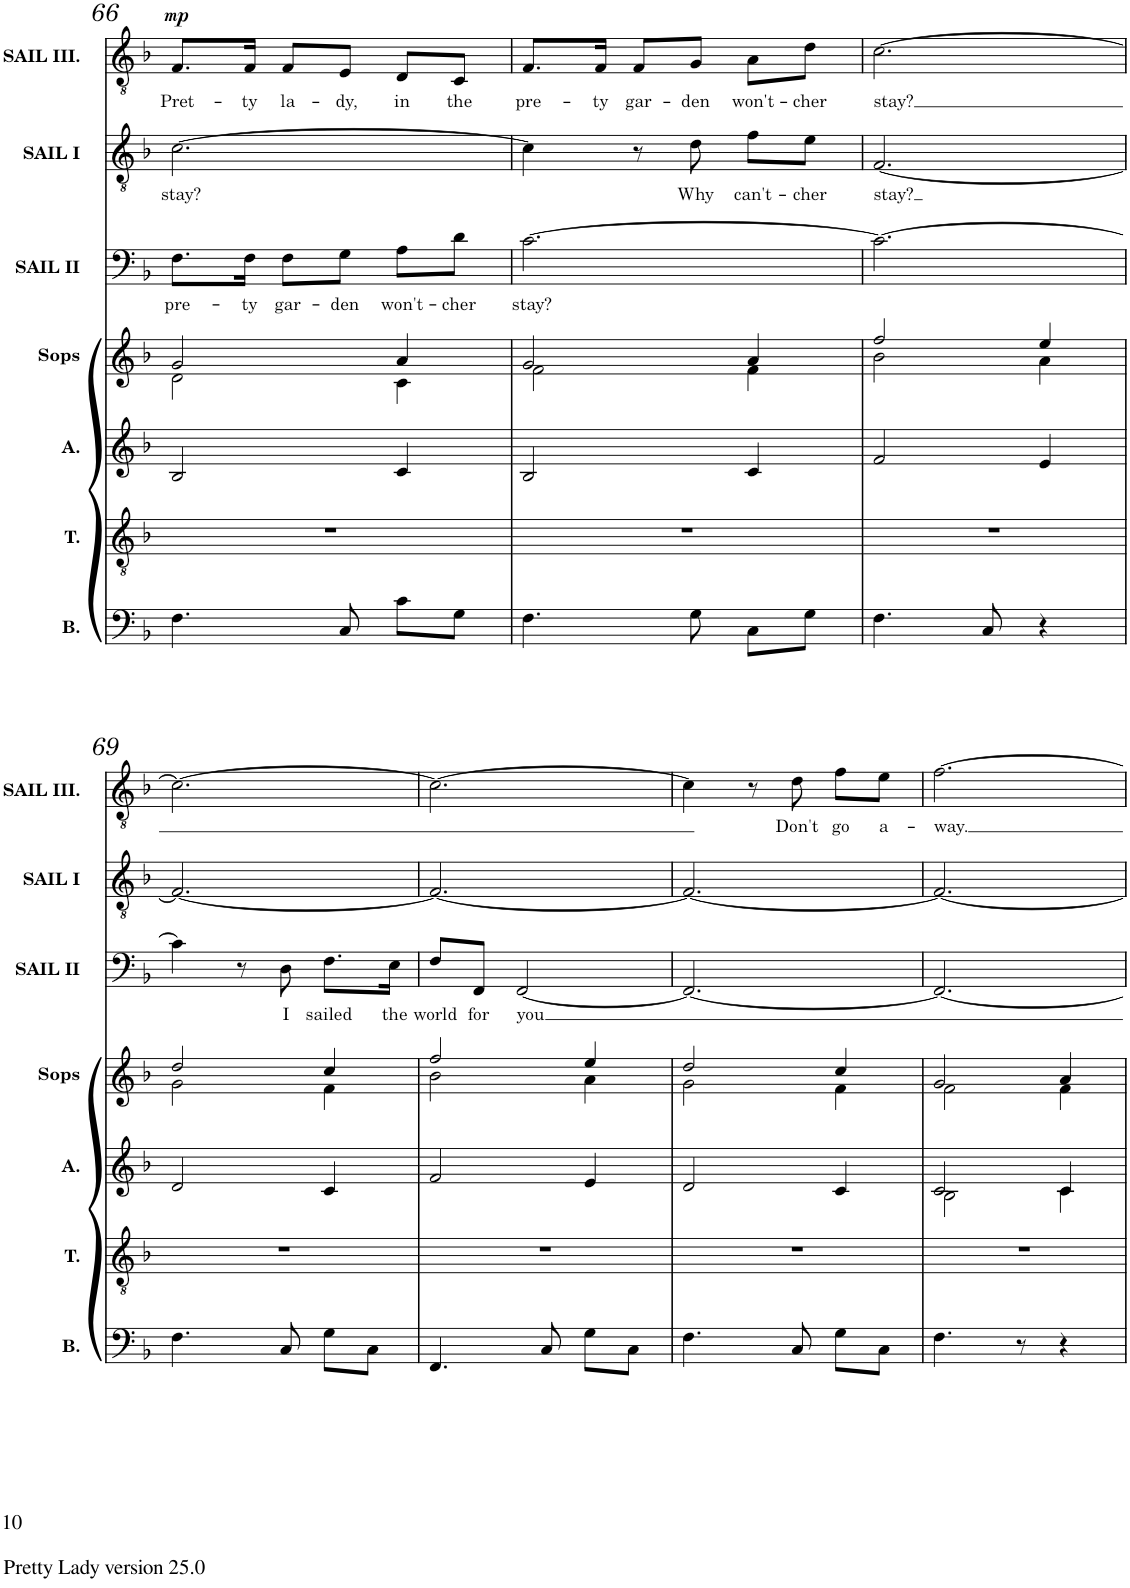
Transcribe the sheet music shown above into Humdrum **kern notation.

**kern	**kern	**kern	**kern	**kern	**text	**kern	**text	**kern	**text	**dynam
*part7	*part6	*part5	*part4	*part3	*part3	*part2	*part2	*part1	*part1	*part1
*staff7	*staff6	*staff5	*staff4	*staff3	*staff3	*staff2	*staff2	*staff1	*staff1	*staff1
*I"Bass	*I"Tenor	*I"Alto	*I"Soprano 1/2	*I"SAILOR II (Baritone)	*	*I"SAILOR I (Tenor)	*	*I"SAILOR III (Tenor)	*	*
*I'B.	*I'T.	*I'A.	*	*I'SAIL II	*	*I'SAIL I	*	*I'SAIL III.	*	*
!!LO:PB:g=z
*clefF4	*clefGv2	*clefG2	*clefG2	*clefF4	*	*clefGv2	*	*clefGv2	*	*
*k[b-]	*k[b-]	*k[b-]	*k[b-]	*k[b-]	*	*k[b-]	*	*k[b-]	*	*
*M3/4	*M3/4	*M3/4	*M3/4	*M3/4	*	*M3/4	*	*M3/4	*	*
=66	=66	=66	=66	=66	=66	=66	=66	=66	=66	=66
*	*	*	*^	*	*	*	*	*	*	*
!	!	!	!	!	!	!LO:LY:b	!	!LO:LY:b	!	!LO:LY:b	!LO:DY:a
4.F\	2.r	2B-/	2g/	2d\	8.F\L	pre-	[2.c\	stay?	8.F/L	Pret-	mp
!	!	!	!	!	!	!LO:LY:b	!	!	!	!LO:LY:b	!
.	.	.	.	.	16F\Jk	-ty	.	.	16F/Jk	-ty	.
!	!	!	!	!	!	!LO:LY:b	!	!	!	!LO:LY:b	!
.	.	.	.	.	8F\L	gar-	.	.	8F/L	la-	.
!	!	!	!	!	!	!LO:LY:b	!	!	!	!LO:LY:b	!
8C/	.	.	.	.	8G\J	-den	.	.	8E/J	-dy,	.
!	!	!	!	!	!	!LO:LY:b	!	!	!	!LO:LY:b	!
8c\L	.	4c/	4a/	4c\	8A\L	won't-	.	.	8D/L	in	.
!	!	!	!	!	!	!LO:LY:b	!	!	!	!LO:LY:b	!
8G\J	.	.	.	.	8d\J	-cher	.	.	8C/J	the	.
=67	=67	=67	=67	=67	=67	=67	=67	=67	=67	=67	=67
!	!	!	!	!	!	!LO:LY:b	!	!	!	!LO:LY:b	!
4.F\	2.r	2B-/	2g/	2f\	[2.c\	stay?	4c\]	.	8.F/L	pre-	.
!	!	!	!	!	!	!	!	!	!	!LO:LY:b	!
.	.	.	.	.	.	.	.	.	16F/Jk	-ty	.
!	!	!	!	!	!	!	!	!	!	!LO:LY:b	!
.	.	.	.	.	.	.	8r	.	8F/L	gar-	.
!	!	!	!	!	!	!	!	!LO:LY:b	!	!LO:LY:b	!
8G\	.	.	.	.	.	.	8d\	Why	8G/J	-den	.
!	!	!	!	!	!	!	!	!LO:LY:b	!	!LO:LY:b	!
8C\L	.	4c/	4a/	4f\	.	.	8f\L	can't-	8A\L	won't-	.
!	!	!	!	!	!	!	!	!LO:LY:b	!	!LO:LY:b	!
8G\J	.	.	.	.	.	.	8e\J	-cher	8d\J	-cher	.
=68	=68	=68	=68	=68	=68	=68	=68	=68	=68	=68	=68
!	!	!	!	!	!	!	!	!LO:LY:b	!	!LO:LY:b	!
4.F\	2.r	2f/	2ff/	2b-\	2.c\_	.	[2.F/	stay?	[2.c\	stay?	.
8C/	.	.	.	.	.	.	.	.	.	.	.
4r	.	4e/	4ee/	4a\	.	.	.	.	.	.	.
!!LO:LB:g=z
=69	=69	=69	=69	=69	=69	=69	=69	=69	=69	=69	=69
4.F\	2.r	2d/	2dd/	2g\	4c\]	.	2.F/_	.	2.c\_	.	.
.	.	.	.	.	8r	.	.	.	.	.	.
!	!	!	!	!	!	!LO:LY:b	!	!	!	!	!
8C/	.	.	.	.	8D\	I	.	.	.	.	.
!	!	!	!	!	!	!LO:LY:b	!	!	!	!	!
8G\L	.	4c/	4cc/	4f\	8.F\L	sailed	.	.	.	.	.
8C\J	.	.	.	.	.	.	.	.	.	.	.
!	!	!	!	!	!	!LO:LY:b	!	!	!	!	!
.	.	.	.	.	16E\Jk	the	.	.	.	.	.
=70	=70	=70	=70	=70	=70	=70	=70	=70	=70	=70	=70
!	!	!	!	!	!	!LO:LY:b	!	!	!	!	!
4.FF/	2.r	2f/	2ff/	2b-\	8F/L	world	2.F/_	.	2.c\_	.	.
!	!	!	!	!	!	!LO:LY:b	!	!	!	!	!
.	.	.	.	.	8FF/J	for	.	.	.	.	.
!	!	!	!	!	!	!LO:LY:b	!	!	!	!	!
.	.	.	.	.	[2FF/	you	.	.	.	.	.
8C/	.	.	.	.	.	.	.	.	.	.	.
8G\L	.	4e/	4ee/	4a\	.	.	.	.	.	.	.
8C\J	.	.	.	.	.	.	.	.	.	.	.
=71	=71	=71	=71	=71	=71	=71	=71	=71	=71	=71	=71
4.F\	2.r	2d/	2dd/	2g\	2.FF/_	.	2.F/_	.	4c\]	.	.
.	.	.	.	.	.	.	.	.	8r	.	.
!	!	!	!	!	!	!	!	!	!	!LO:LY:b	!
8C/	.	.	.	.	.	.	.	.	8d\	Don't	.
!	!	!	!	!	!	!	!	!	!	!LO:LY:b	!
8G\L	.	4c/	4cc/	4f\	.	.	.	.	8f\L	go	.
!	!	!	!	!	!	!	!	!	!	!LO:LY:b	!
8C\J	.	.	.	.	.	.	.	.	8e\J	a-	.
=72	=72	=72	=72	=72	=72	=72	=72	=72	=72	=72	=72
*	*	*^	*	*	*	*	*	*	*	*	*
!	!	!	!	!	!	!	!	!	!	!	!LO:LY:b	!
4.F\	2.r	2c/	2B-\	2g/	2f\	2.FF/_	.	2.F/_	.	[2.f\	-way.	.
8r	.	.	.	.	.	.	.	.	.	.	.	.
4r	.	4c/	4c\	4a/	4f\	.	.	.	.	.	.	.
*	*	*v	*v	*	*	*	*	*	*	*	*	*
*	*	*	*v	*v	*	*	*	*	*	*	*
=	=	=	=	=	=	=	=	=	=	=
*-	*-	*-	*-	*-	*-	*-	*-	*-	*-	*-
